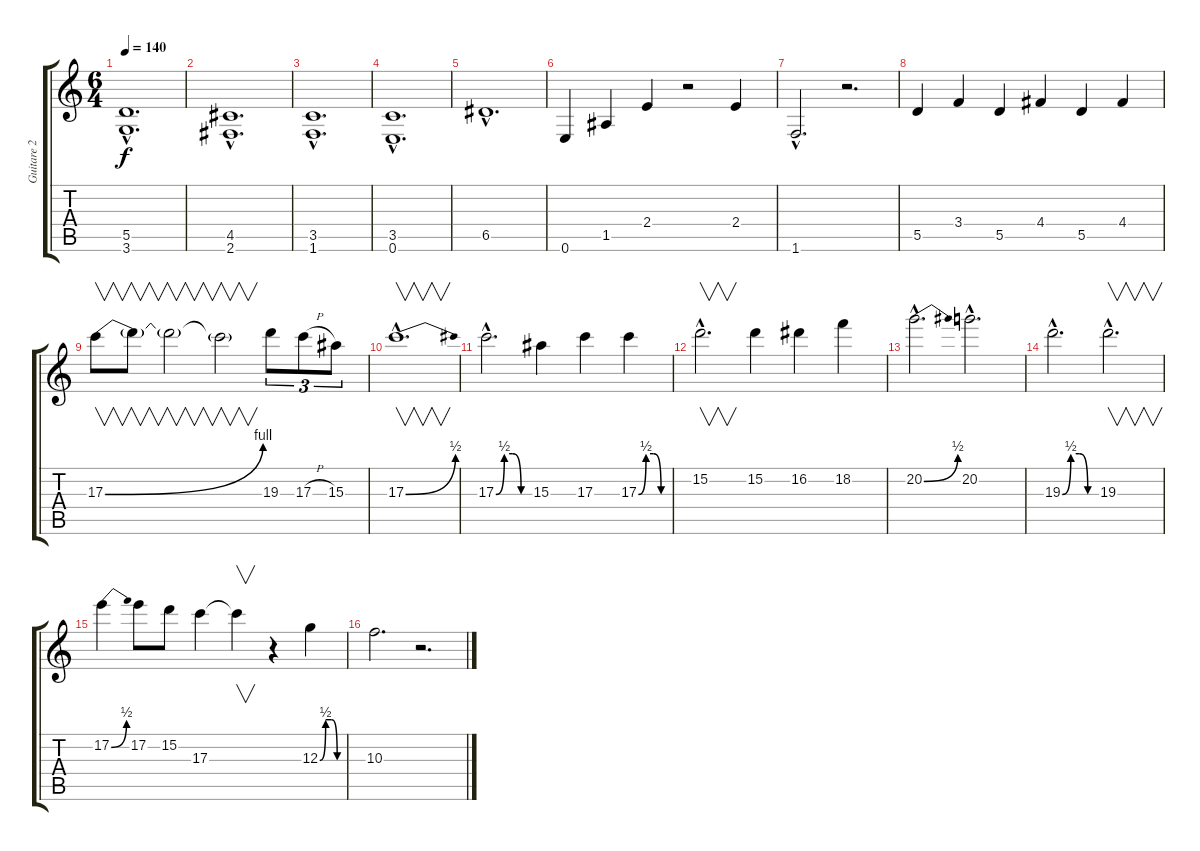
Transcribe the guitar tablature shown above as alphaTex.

\track ("Guitare 2" "Guitare 2") {instrument electricguitarclean}
\staff {score tabs}
\tuning (E4 B3 G3 D3 A2 E2) {hide}
\ts (6 4)
\tempo 140
\clef g2
\ks c
(5.5{hac} 3.6{hac}).1{d dy f} |
(4.5{hac} 2.6{hac}).1{d} |
(3.5{hac} 1.6{hac}).1{d} |
(3.5{hac} 0.6{hac}).1{d} |
6.5{hac}.1{d} |
0.6.4 1.5.4 2.4.4 r.2 2.4.4 |
1.6{hac}.2{d} r.2{d} |
5.5.4 3.4.4 5.5.4 4.4.4 5.5.4 4.4.4 |
17.3{be (bend 0 0 60 4)}.8{v} 17.3{t}.8{v} 17.3{t}.2{v} 17.3{t}.2{v} 19.3.8{tu (3 2)} 17.3{h}.8{tu (3 2)} 15.3.8{tu (3 2)} |
17.3{be (bend 0 0 60 2) hac}.1{v d} |
17.3{be (custom 0 0 15 2 30 2 45 0 60 0) hac}.2{d} 15.3.4 17.3.4 17.3{be (custom 0 0 15 2 30 2 45 0 60 0)}.4 |
15.2{hac}.2{v d} 15.2.4 16.2.4 18.2.4 |
20.2{be (bend 0 0 60 2) hac}.2{d} 20.2{hac}.2{d} |
19.3{be (custom 0 0 15 2 30 2 45 0 60 0) hac}.2{d} 19.3{hac}.2{v d} |
17.2{be (bend 0 0 60 2)}.4 17.2.8 15.2.8 17.3.4 17.3{t}.4{v} r.4 12.3{be (custom 0 0 15 2 30 2 45 0 60 0)}.4 |
10.3.2{d} r.2{d}
